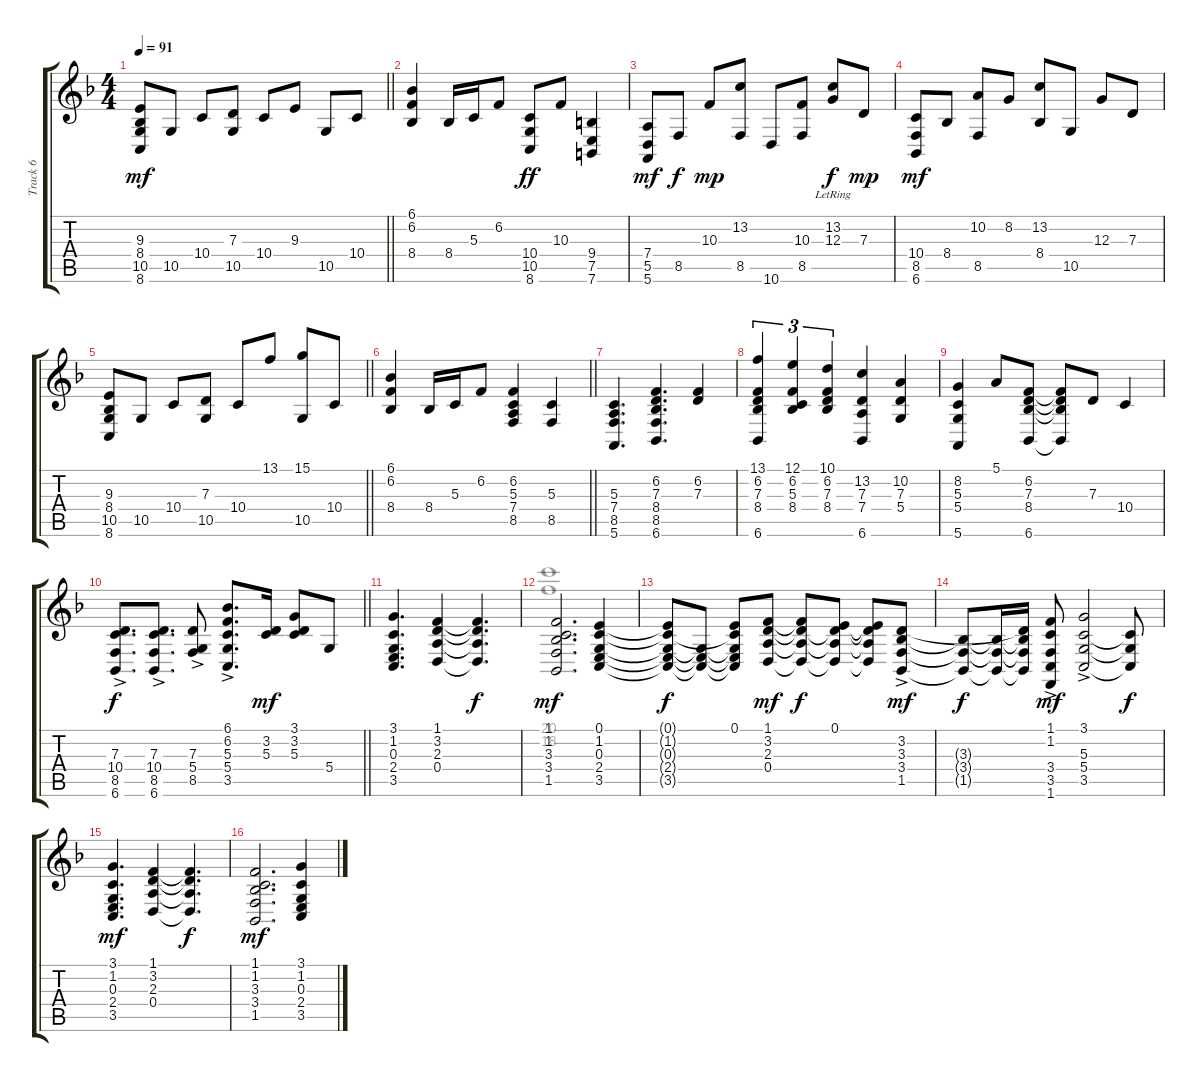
\track ("Track 6" "Track 6") {instrument synthstrings2}
\staff {score tabs}
\tuning (E4 B3 G3 D3 A2 E2) {hide}
\voice
\ts (4 4)
\tempo 91
\clef g2
\barLineRight lightlight
\ks f
(9.3 8.4 10.5 8.6).8{dy mf} 10.5.8 10.4.8 (7.3 10.5).8 10.4.8 9.3.8 10.5.8 10.4.8 |
(6.1 6.2 8.4).4 8.4.16 5.3.16 6.2.8 (10.4 10.5 8.6).8{dy ff} 10.3.8 (9.4 7.5 7.6).4 |
(7.4 5.5 5.6).8{dy mf} 8.5.8{dy f} 10.3.8{dy mp} (13.2 8.5).8 10.6.8 (10.3 8.5).8 (13.2{lr} 12.3{lr}).8{dy f} 7.3.8{dy mp} |
(10.4 8.5 6.6).8{dy mf} 8.4.8 (10.2 8.5).8 8.2.8 (13.2 8.4).8 10.5.8 12.3.8 7.3.8 |
\barLineRight lightlight
(9.3 8.4 10.5 8.6).8 10.5.8 10.4.8 (7.3 10.5).8 10.4.8 13.1.8 (15.1 10.5).8 10.4.8 |
\barLineRight lightlight
(6.1 6.2 8.4).4 8.4.16 5.3.16 6.2.8 (6.2 5.3 7.4 8.5).4 (5.3 8.5).4 |
(5.3 7.4 8.5 5.6).4{d} (6.2 7.3 8.4 8.5 6.6).4{d} (6.2 7.3).4 |
(13.1 6.2 7.3 8.4 6.6).4{tu (3 2)} (12.1 6.2 5.3 8.4).4{tu (3 2)} (10.1 6.2 7.3 8.4).4{tu (3 2)} (13.2 7.3 7.4 6.6).4 (10.2 7.3 5.4).4 |
(8.2 5.3 5.4 5.6).4 5.1.8 (6.2 7.3 8.4 6.6).8 (6.2{t} 7.3{t} 8.4{t} 6.6{t}).8 7.3.8 10.4.4 |
\barLineRight lightlight
(7.3{ac} 10.4{ac} 8.5{ac} 6.6{ac}).8{d dy f} (7.3{ac} 10.4{ac} 8.5{ac} 6.6{ac}).8{d} (7.3{ac} 5.4{ac} 8.5{ac}).8 (6.1{ac} 6.2{ac} 5.3{ac} 5.4{ac} 3.5{ac}).8{d} (3.2 5.3).16{dy mf} (3.1 3.2 5.3).8 5.4.8 |
(3.1 1.2 0.3 2.4 3.5).4{d volume 13 instrument synthstrings1} (1.1 3.2 2.3 0.4).4 (1.1{t} 3.2{t} 2.3{t} 0.4{t}).4{d dy f} |
(1.1 1.2 3.3 3.4 1.5).2{d dy mf} (0.1 1.2 0.3 2.4 3.5).4 |
(0.1{t} 1.2{t} 0.3{t} 2.4{t} 3.5{t}).8{dy f} (0.3{t} 2.4{t} 3.5{t}).8 (0.1 1.2{t} 0.3{t} 2.4{t} 3.5{t}).8 (1.1 3.2 2.3 0.4).8{dy mf} (1.1{t} 3.2{t} 2.3{t} 0.4{t}).8{dy f} (0.1 3.2{t} 2.3{t} 0.4{t}).8 (0.1{t} 3.2{t} 2.3{t} 0.4{t}).8 (3.2 3.3{ac} 3.4{ac} 1.5{ac}).8{dy mf} |
(3.3{t} 3.4{t} 1.5{t}).8{dy f} (3.3{t} 3.4{t} 1.5{t}).16 (3.2{t} 3.3{t} 3.4{t} 1.5{t}).16 (1.1 1.2 3.4{ac} 3.5{ac} 1.6{ac}).8{dy mf} (3.1 5.3{ac} 5.4{ac} 3.5{ac}).2 (5.3{t} 5.4{t} 3.5{t}).8{dy f} |
(3.1 1.2 0.3 2.4 3.5).4{d dy mf} (1.1 3.2 2.3 0.4).4 (1.1{t} 3.2{t} 2.3{t} 0.4{t}).4{d dy f} |
(1.1 1.2 3.3 3.4 1.5).2{d dy mf} (3.1 1.2 0.3 2.4 3.5).4
\voice
\clef g2
\ottava regular
\simile none
\barLineRight lightlight
\ks f
|
|
|
|
\barLineRight lightlight
|
\barLineRight lightlight
|
|
|
|
\barLineRight lightlight
|
|
(20.1 18.2).1 |
|
|
|
